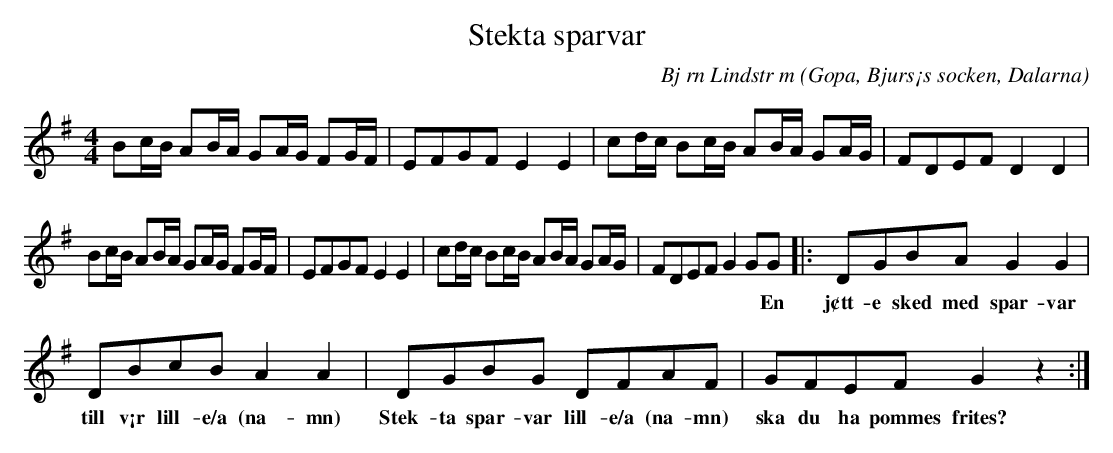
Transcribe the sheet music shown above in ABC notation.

X:1
C:Bj rn Lindstr m
T:Stekta sparvar
  Polka
O:Gopa, Bjurs¡s socken, Dalarna
M:4/4
L:1/8
K:G
Bc/B/ AB/A/ GA/G/ FG/F/ | EFGF E2 E2 | cd/c/ Bc/B/ AB/A/ GA/G/ | FDEF D2 D2 |%4
w: ||||
 Bc/B/ AB/A/ GA/G/ FG/F/ | EFGF E2 E2 | cd/c/ Bc/B/ AB/A/ GA/G/ | FDEF G2 GG |: DGBA G2 G2 | %9
w: |||* * * * * * En|j¢tt- e sked med spar- var|
 DBcB A2 A2 | DGBG DFAF | GFEF G2 z2 :| %12
w: till v¡r lill- e/a (na- mn)|Stek- ta spar- var lill- e/a (na- mn)|ska du ha pommes frites?|
